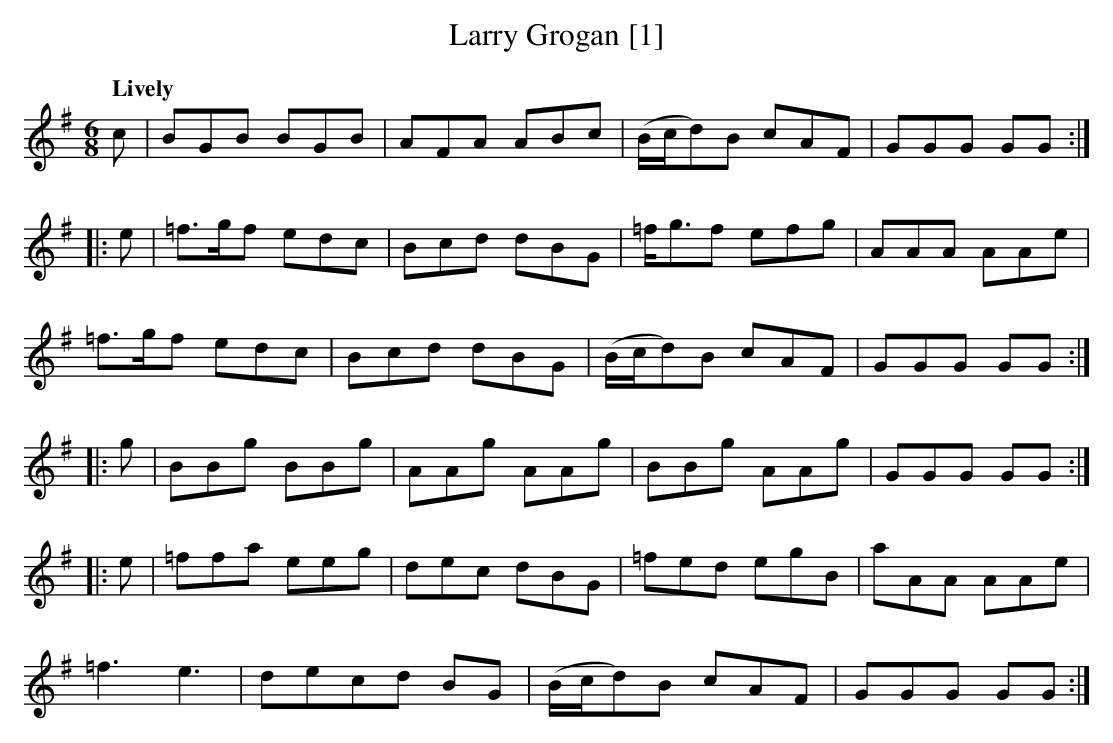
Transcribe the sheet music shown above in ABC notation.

X:1
T:Larry Grogan [1]
M:6/8
L:1/8
Q:"Lively"
K:G
c|BGB BGB|AFA ABc|(B/c/d)B cAF|GGG GG:|
|:e|=f>gf edc|Bcd dBG|=f<gf efg|AAA AAe|
=f>gf edc|Bcd dBG|(B/c/d)B cAF|GGG GG:|
|:g|BBg BBg|AAg AAg|BBg AAg|GGG GG:|
|:e|=ffa eeg|dec dBG|=fed egB|aAA AAe|
=f3 e3|decd BG|(B/c/d)B cAF|GGG GG:|]
